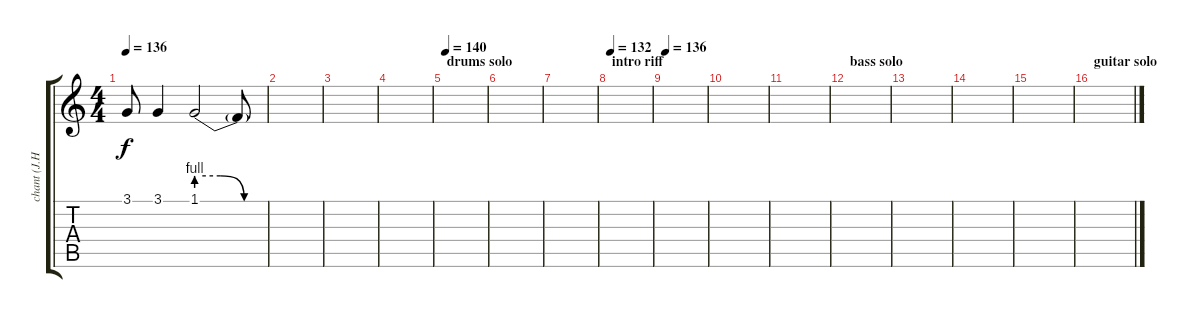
\track ("chant (J.Homme)" "chant (J.H") {instrument synthvoice}
\staff {score tabs}
\tuning (E4 B3 G3 D3 A2 E2) {hide}
\ts (4 4)
\tempo 136
\clef g2
\ks c
3.1{t}.8{dy f} 3.1.4 1.1{be (custom 0 4 20 4 40 0 60 0)}.2 1.1{t}.8 |
|
|
|
\section ("" "drums solo")
\tempo 140
|
|
|
\section ("" "intro riff")
\tempo 132
|
\tempo 136
|
|
|
\section ("" "bass solo")
|
|
|
|
\section ("" "guitar solo")
